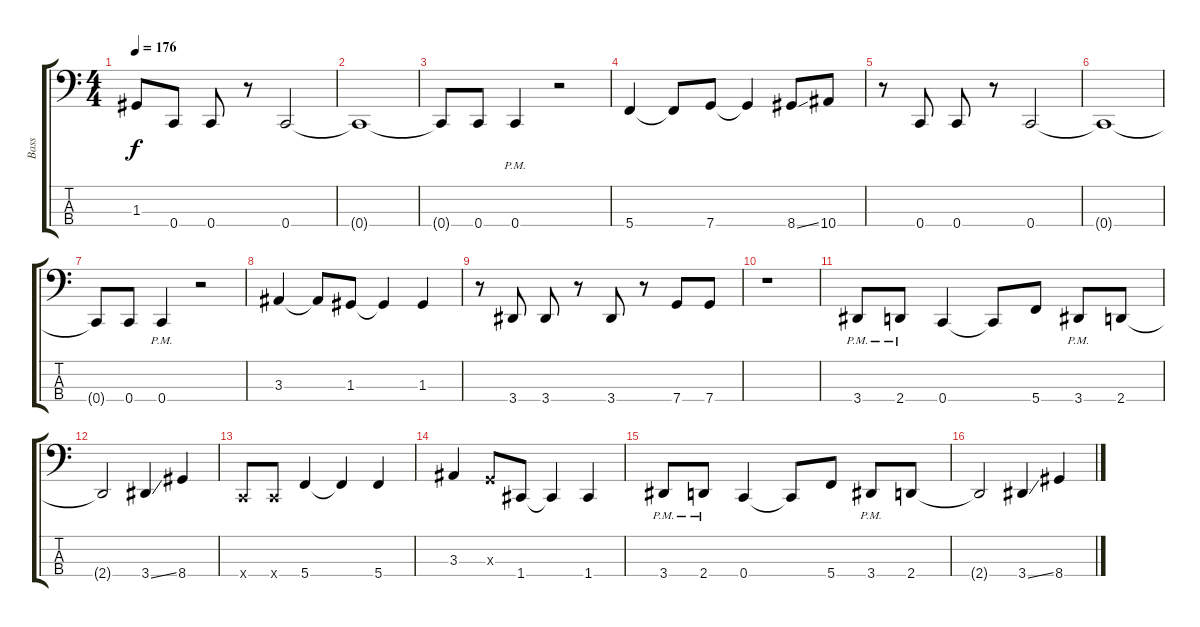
\track ("Bass" "Bass") {instrument slapbass1}
\staff {score tabs}
\tuning (F2 C2 G1 C1) {hide}
\ts (4 4)
\tempo 176
\clef f4
\ks c
1.3{t}.8{dy f} 0.4.8 0.4.8 r.8 0.4.2 |
0.4{t}.1 |
0.4{t}.8 0.4.8 0.4{pm}.4 r.2 |
5.4.4 5.4{t}.8 7.4.8 7.4{t}.4 8.4{ss}.8 10.4.8 |
r.8 0.4.8 0.4.8 r.8 0.4.2 |
0.4{t}.1 |
0.4{t}.8 0.4.8 0.4{pm}.4 r.2 |
3.3.4 3.3{t}.8 1.3.8 1.3{t}.4 1.3.4 |
r.8 3.4.8 3.4.8 r.8 3.4.8 r.8 7.4.8 7.4.8 |
r.1 |
3.4{pm}.8 2.4{pm}.8 0.4.4 0.4{t}.8 5.4.8 3.4{pm}.8 2.4.8 |
2.4{t}.2 3.4{ss}.4 8.4.4 |
0.4{x}.8 0.4{x}.8 5.4.4 5.4{t}.4 5.4.4 |
3.3.4 0.3{x}.8 1.4.8 1.4{t}.4 1.4.4 |
3.4{pm}.8 2.4{pm}.8 0.4.4 0.4{t}.8 5.4.8 3.4{pm}.8 2.4.8 |
2.4{t}.2 3.4{ss}.4 8.4.4
